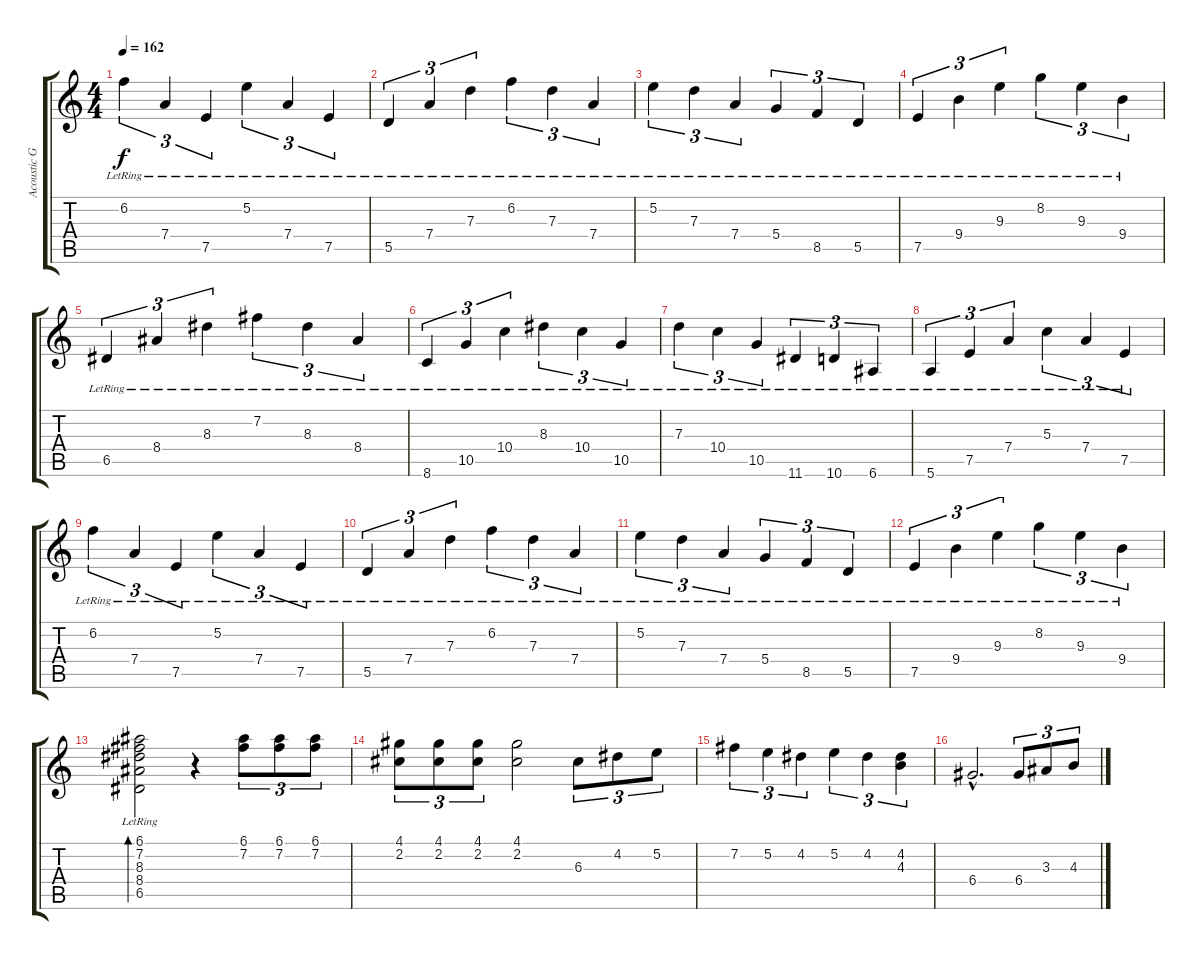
\track ("Acoustic Guitar I" "Acoustic G") {instrument acousticguitarsteel}
\staff {score tabs}
\tuning (E4 B3 G3 D3 A2 E2) {hide}
\ts (4 4)
\tempo 162
\clef g2
\ks c
6.2{lr}.4{tu (3 2) dy f} 7.4{lr}.4{tu (3 2)} 7.5{lr}.4{tu (3 2)} 5.2{lr}.4{tu (3 2)} 7.4{lr}.4{tu (3 2)} 7.5{lr}.4{tu (3 2)} |
5.5{lr}.4{tu (3 2)} 7.4{lr}.4{tu (3 2)} 7.3{lr}.4{tu (3 2)} 6.2{lr}.4{tu (3 2)} 7.3{lr}.4{tu (3 2)} 7.4{lr}.4{tu (3 2)} |
5.2{lr}.4{tu (3 2)} 7.3{lr}.4{tu (3 2)} 7.4{lr}.4{tu (3 2)} 5.4{lr}.4{tu (3 2)} 8.5{lr}.4{tu (3 2)} 5.5{lr}.4{tu (3 2)} |
7.5{lr}.4{tu (3 2)} 9.4{lr}.4{tu (3 2)} 9.3{lr}.4{tu (3 2)} 8.2{lr}.4{tu (3 2)} 9.3{lr}.4{tu (3 2)} 9.4{lr}.4{tu (3 2)} |
6.5{lr}.4{tu (3 2)} 8.4{lr}.4{tu (3 2)} 8.3{lr}.4{tu (3 2)} 7.2{lr}.4{tu (3 2)} 8.3{lr}.4{tu (3 2)} 8.4{lr}.4{tu (3 2)} |
8.6{lr}.4{tu (3 2)} 10.5{lr}.4{tu (3 2)} 10.4{lr}.4{tu (3 2)} 8.3{lr}.4{tu (3 2)} 10.4{lr}.4{tu (3 2)} 10.5{lr}.4{tu (3 2)} |
7.3{lr}.4{tu (3 2)} 10.4{lr}.4{tu (3 2)} 10.5{lr}.4{tu (3 2)} 11.6{lr}.4{tu (3 2)} 10.6{lr}.4{tu (3 2)} 6.6{lr}.4{tu (3 2)} |
5.6{lr}.4{tu (3 2)} 7.5{lr}.4{tu (3 2)} 7.4{lr}.4{tu (3 2)} 5.3{lr}.4{tu (3 2)} 7.4{lr}.4{tu (3 2)} 7.5{lr}.4{tu (3 2)} |
6.2{lr}.4{tu (3 2)} 7.4{lr}.4{tu (3 2)} 7.5{lr}.4{tu (3 2)} 5.2{lr}.4{tu (3 2)} 7.4{lr}.4{tu (3 2)} 7.5{lr}.4{tu (3 2)} |
5.5{lr}.4{tu (3 2)} 7.4{lr}.4{tu (3 2)} 7.3{lr}.4{tu (3 2)} 6.2{lr}.4{tu (3 2)} 7.3{lr}.4{tu (3 2)} 7.4{lr}.4{tu (3 2)} |
5.2{lr}.4{tu (3 2)} 7.3{lr}.4{tu (3 2)} 7.4{lr}.4{tu (3 2)} 5.4{lr}.4{tu (3 2)} 8.5{lr}.4{tu (3 2)} 5.5{lr}.4{tu (3 2)} |
7.5{lr}.4{tu (3 2)} 9.4{lr}.4{tu (3 2)} 9.3{lr}.4{tu (3 2)} 8.2{lr}.4{tu (3 2)} 9.3{lr}.4{tu (3 2)} 9.4{lr}.4{tu (3 2)} |
(6.1 7.2 8.3 8.4 6.5{lr}).2{bd 240} r.4 (6.1 7.2).8{tu (3 2) volume 15 instrument distortionguitar} (6.1 7.2).8{tu (3 2)} (6.1 7.2).8{tu (3 2)} |
(4.1 2.2).8{tu (3 2) volume 16 instrument distortionguitar} (4.1 2.2).8{tu (3 2)} (4.1 2.2).8{tu (3 2)} (4.1 2.2).2 6.3.8{tu (3 2)} 4.2.8{tu (3 2)} 5.2.8{tu (3 2)} |
7.2.4{tu (3 2)} 5.2.4{tu (3 2)} 4.2.4{tu (3 2)} 5.2.4{tu (3 2)} 4.2.4{tu (3 2)} (4.2 4.3).4{tu (3 2)} |
6.4{hac}.2{d} 6.4.8{tu (3 2)} 3.3.8{tu (3 2)} 4.3.8{tu (3 2)}
